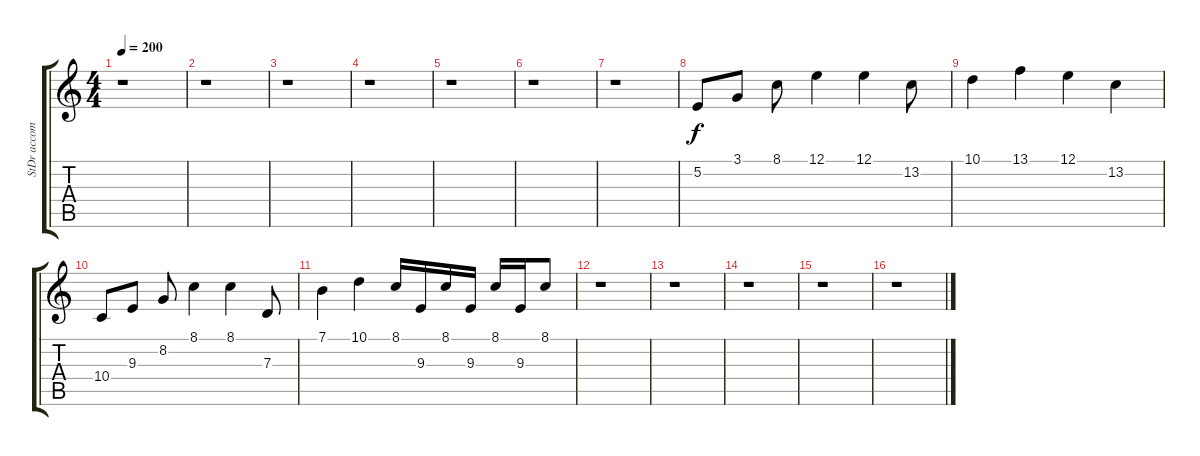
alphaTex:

\track ("StDr accomp         " "StDr accom") {instrument steeldrums}
\staff {score tabs}
\tuning (E4 B3 G3 D3 A2 E2) {hide}
\ts (4 4)
\tempo 200
\clef g2
\ks c
r.1{dy f} |
r.1 |
r.1 |
r.1 |
r.1 |
r.1 |
r.1 |
5.2.8 3.1.8 8.1.8 12.1.4 12.1.4 13.2.8 |
10.1.4 13.1.4 12.1.4 13.2.4 |
10.4.8 9.3.8 8.2.8 8.1.4 8.1.4 7.3.8 |
7.1.4 10.1.4 8.1.16 9.3.16 8.1.16 9.3.16 8.1.16 9.3.16 8.1.8 |
r.1 |
r.1 |
r.1 |
r.1 |
r.1
